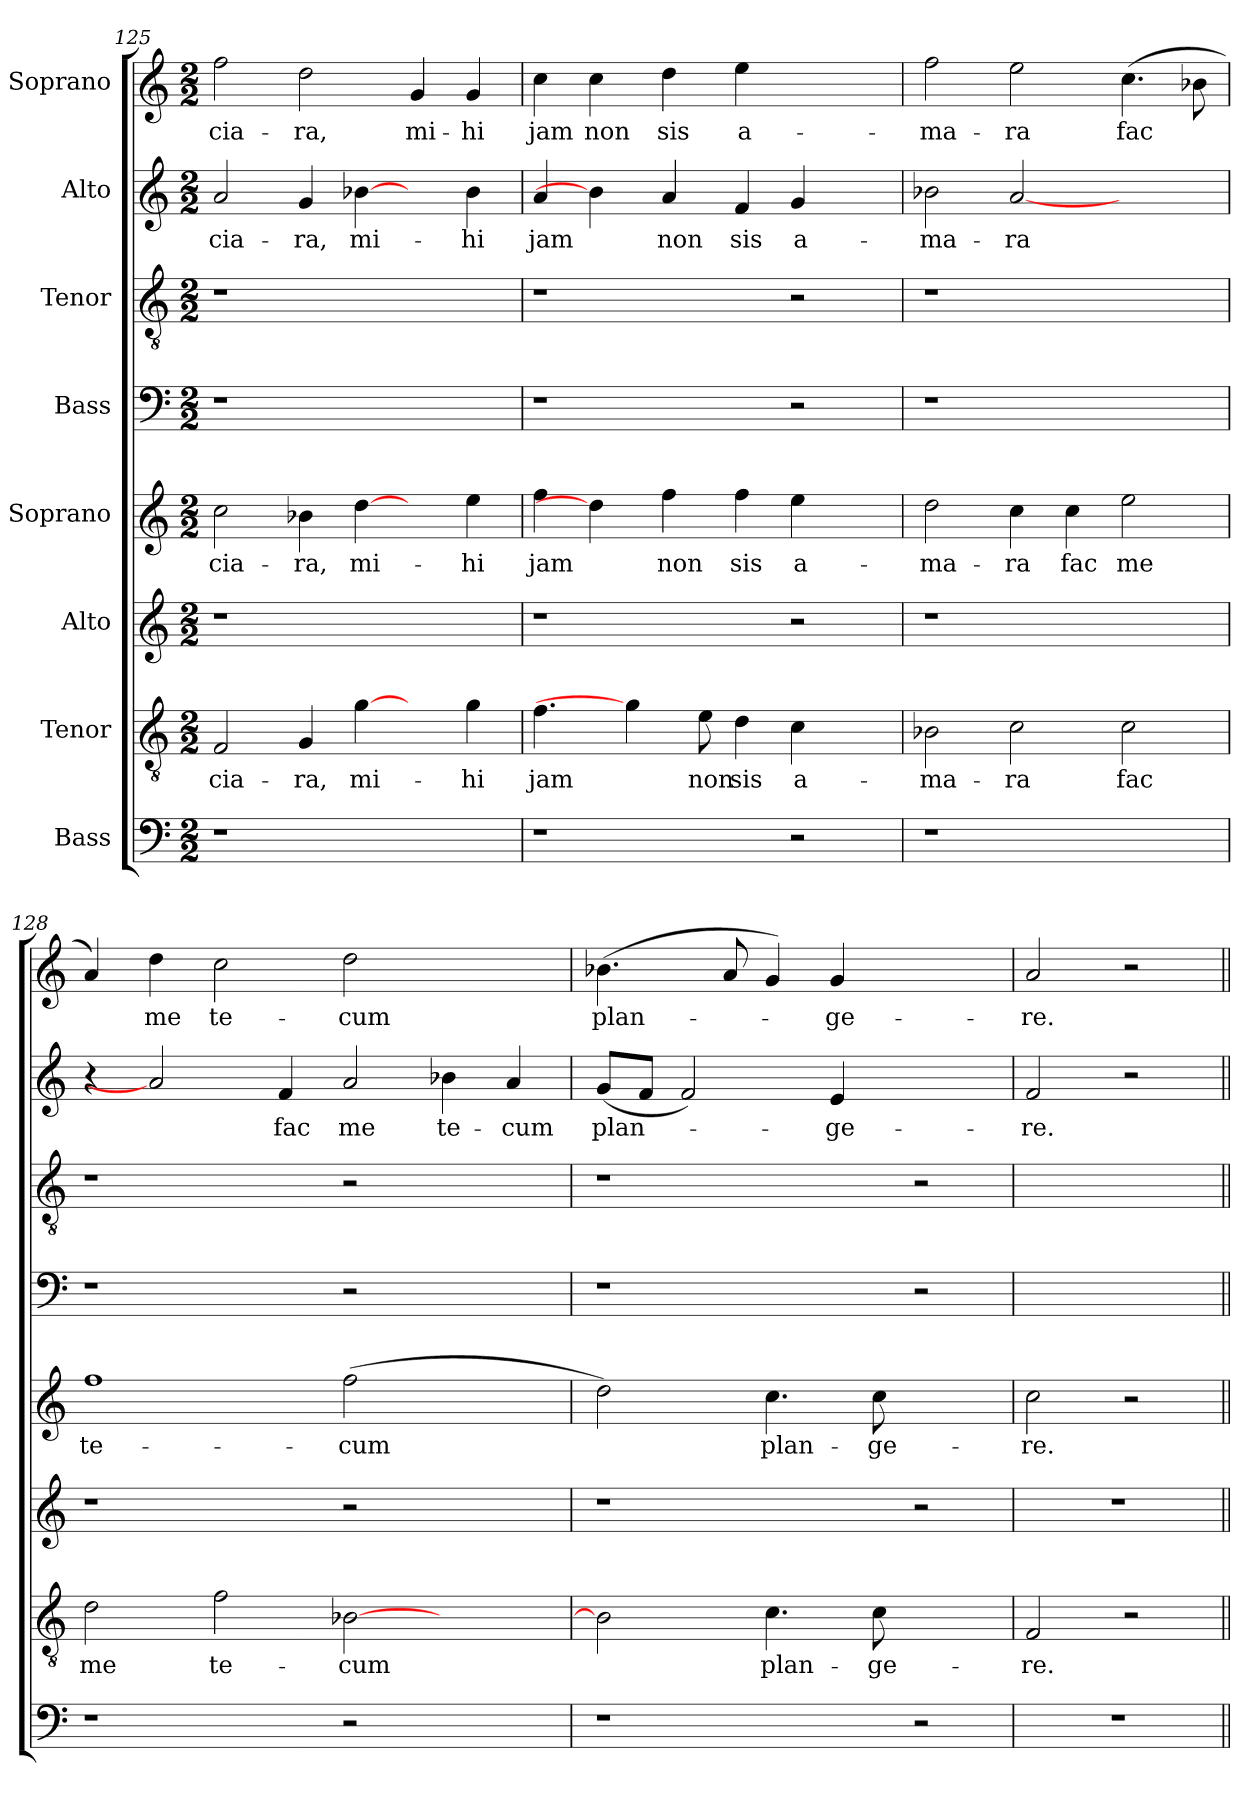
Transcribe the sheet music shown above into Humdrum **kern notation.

**kern	**kern	**text	**kern	**kern	**text	**kern	**kern	**kern	**text	**kern	**text
*part8	*part7	*part7	*part6	*part5	*part5	*part4	*part3	*part2	*part2	*part1	*part1
*staff8	*staff7	*staff7	*staff6	*staff5	*staff5	*staff4	*staff3	*staff2	*staff2	*staff1	*staff1
*I"Bass	*I"Tenor	*	*I"Alto	*I"Soprano	*	*I"Bass	*I"Tenor	*I"Alto	*	*I"Soprano	*
*clefF4	*clefGv2	*	*clefG2	*clefG2	*	*clefF4	*clefGv2	*clefG2	*	*clefG2	*
*k[]	*k[]	*	*k[]	*k[]	*	*k[]	*k[]	*k[]	*	*k[]	*
*C:	*C:	*	*C:	*C:	*	*C:	*C:	*C:	*	*C:	*
*M2/2	*M2/2	*	*M2/2	*M2/2	*	*M2/2	*M2/2	*M2/2	*	*M2/2	*
=125	=125	=125	=125	=125	=125	=125	=125	=125	=125	=125	=125
1r	2F/	-cia-	1r	2cc\	-cia-	1r	1r	2a/	-cia-	2ff\	-cia-
.	4G/	-ra,	.	4b-X\	-ra,	.	.	4g/	-ra,	2dd\	-ra,
.	[4g\	mi-	.	[4dd\	mi-	.	.	[4b-X\	mi-	.	.
2ryy	4ryy	.	2ryy	4ryy	.	2ryy	2ryy	4ryy	.	4g/	mi-
.	4g\	-hi	.	4ee\	-hi	.	.	4b-\	-hi	4g/	-hi
=126	=126	=126	=126	=126	=126	=126	=126	=126	=126	=126	=126
1r	4.f\	jam	1r	4ff\	jam	1r	1r	4a/	jam	4cc\	jam
.	.	.	.	4dd\]	.	.	.	4b-\]	.	4cc\	non
.	4g\]	.	.	.	.	.	.	.	.	.	.
.	.	.	.	4ff\	non	.	.	4a/	non	4dd\	sis
.	8e\	non	.	.	.	.	.	.	.	.	.
.	4d\	sis	.	4ff\	sis	.	.	4f/	sis	4ee\	a-
2r	4c\	a-	2r	4ee\	a-	2r	2r	4g/	a-	2ryy	.
.	4ryy	.	.	4ryy	.	.	.	4ryy	.	.	.
=127	=127	=127	=127	=127	=127	=127	=127	=127	=127	=127	=127
1r	2B-X\	-ma-	1r	2dd\	-ma-	1r	1r	2b-X\	-ma-	2ff\	-ma-
.	2c\	-ra	.	4cc\	-ra	.	.	[2a	-ra	2ee\	-ra
.	.	.	.	4cc\	fac	.	.	.	.	.	.
2ryy	2c\	fac	2ryy	2ee\	me	2ryy	2ryy	2ryy	.	(4.cc\	fac
.	.	.	.	.	.	.	.	.	.	8b-X\	.
=128	=128	=128	=128	=128	=128	=128	=128	=128	=128	=128	=128
1r	2d\	me	1r	1ff	te-	1r	1r	4r	.	4a/)	.
.	.	.	.	.	.	.	.	2a]	.	4dd\	me
.	2f\	te-	.	.	.	.	.	.	.	2cc\	te-
.	.	.	.	.	.	.	.	4f/	fac	.	.
2r	[2B-X\	-cum	2r	(2ff\	-cum	2r	2r	2a/	me	2dd\	-cum
2ryy	2ryy	.	2ryy	2ryy	.	2ryy	2ryy	4b-X\	te-	2ryy	.
.	.	.	.	.	.	.	.	4a/	-cum	.	.
=129	=129	=129	=129	=129	=129	=129	=129	=129	=129	=129	=129
1r	2B-\]	.	1r	2dd\)	.	1r	1r	(8g/L	plan-	(4.b-X\	plan-
.	.	.	.	.	.	.	.	8f/J	.	.	.
.	.	.	.	.	.	.	.	2f/)	.	.	.
.	.	.	.	.	.	.	.	.	.	8a/	.
.	4.c\	plan-	.	4.cc\	plan-	.	.	.	.	4g/)	.
.	.	.	.	.	.	.	.	4e/	-ge-	4g/	-ge-
.	8c\	-ge-	.	8cc\	-ge-	.	.	.	.	.	.
2r	2ryy	.	2r	2ryy	.	2r	2r	2ryy	.	2ryy	.
!!LO:LB:g=z
=130	=130	=130	=130	=130	=130	=130	=130	=130	=130	=130	=130
1r	2F/	-re.	1r	2cc\	-re.	1ryy	1ryy	2f/	-re.	2a/	-re.
.	2r	.	.	2r	.	.	.	2r	.	2r	.
=||	=||	=||	=||	=||	=||	=||	=||	=||	=||	=||	=||
*-	*-	*-	*-	*-	*-	*-	*-	*-	*-	*-	*-
